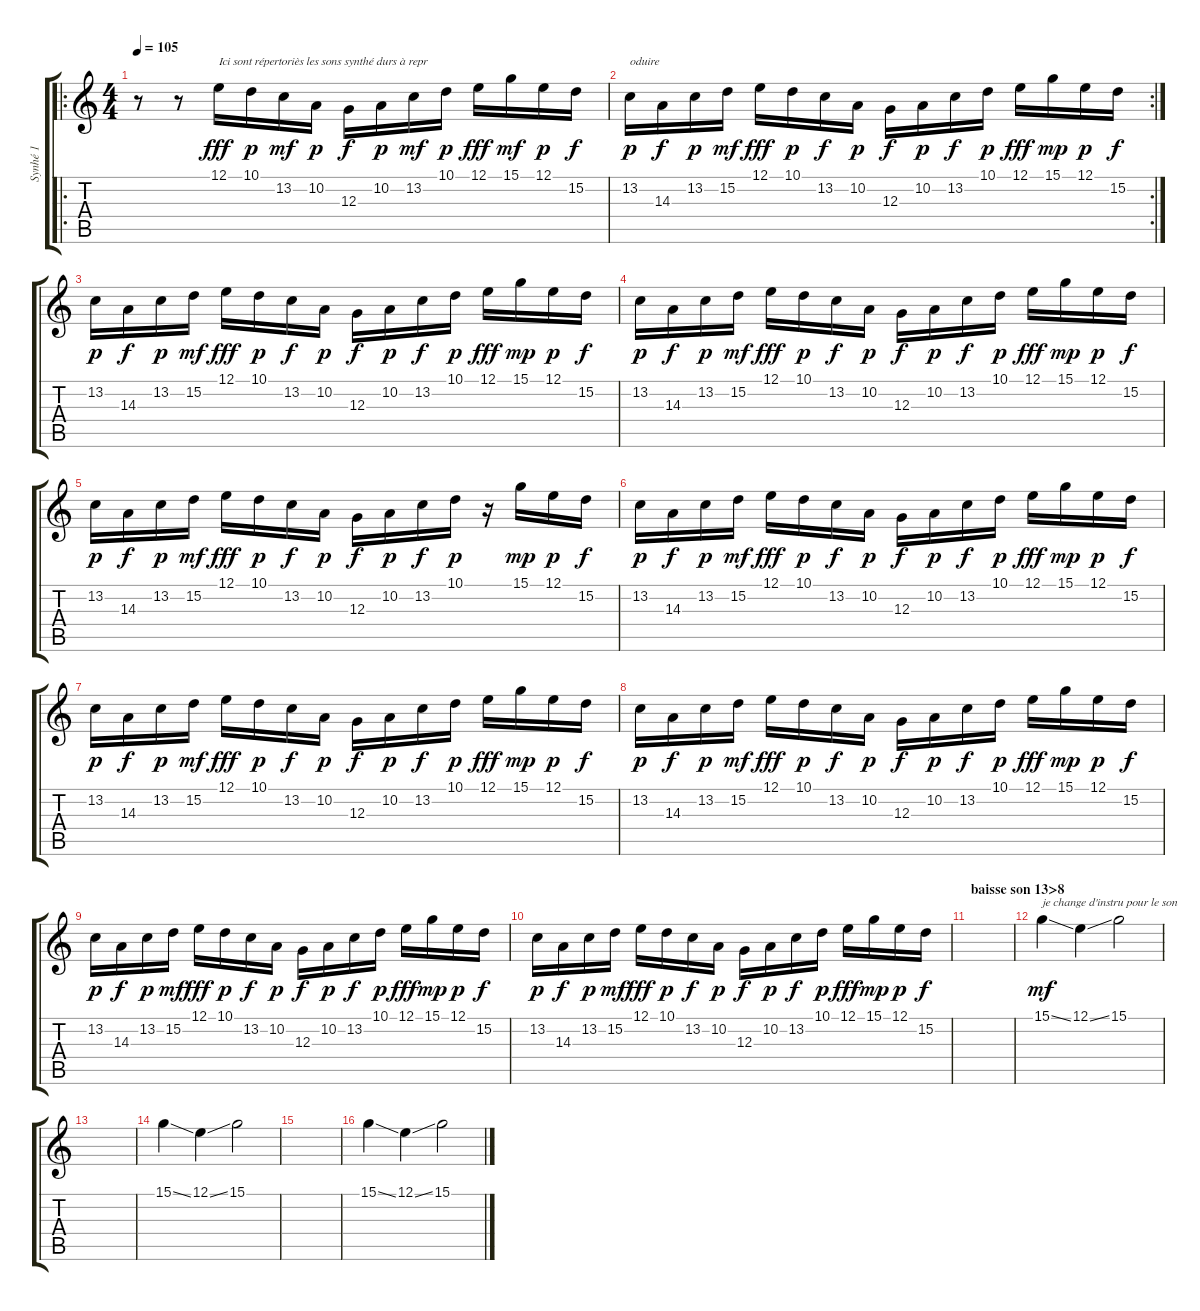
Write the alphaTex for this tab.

\track ("Synhé 1" "Synhé 1") {instrument harpsichord}
\staff {score tabs}
\tuning (E4 B3 G3 D3 A2 E2) {hide}
\ro
\ts (4 4)
\tempo 105
\clef g2
\ks c
r.8{dy fff instrument harpsichord} r.8 12.1.16{txt "Ici sont répertoriès les sons synthé durs à repr"} 10.1.16{dy p} 13.2.16{dy mf} 10.2.16{dy p} 12.3.16{dy f} 10.2.16{dy p} 13.2.16{dy mf} 10.1.16{dy p} 12.1.16{dy fff} 15.1.16{dy mf} 12.1.16{dy p} 15.2.16{dy f} |
\rc 2
13.2.16{txt "oduire" dy p} 14.3.16{dy f} 13.2.16{dy p} 15.2.16{dy mf} 12.1.16{dy fff} 10.1.16{dy p} 13.2.16{dy f} 10.2.16{dy p} 12.3.16{dy f} 10.2.16{dy p} 13.2.16{dy f} 10.1.16{dy p} 12.1.16{dy fff} 15.1.16{dy mp} 12.1.16{dy p} 15.2.16{dy f} |
13.2.16{dy p} 14.3.16{dy f} 13.2.16{dy p} 15.2.16{dy mf} 12.1.16{dy fff} 10.1.16{dy p} 13.2.16{dy f} 10.2.16{dy p} 12.3.16{dy f} 10.2.16{dy p} 13.2.16{dy f} 10.1.16{dy p} 12.1.16{dy fff} 15.1.16{dy mp} 12.1.16{dy p} 15.2.16{dy f} |
13.2.16{dy p} 14.3.16{dy f} 13.2.16{dy p} 15.2.16{dy mf} 12.1.16{dy fff} 10.1.16{dy p} 13.2.16{dy f} 10.2.16{dy p} 12.3.16{dy f} 10.2.16{dy p} 13.2.16{dy f} 10.1.16{dy p} 12.1.16{dy fff} 15.1.16{dy mp} 12.1.16{dy p} 15.2.16{dy f} |
13.2.16{dy p} 14.3.16{dy f} 13.2.16{dy p} 15.2.16{dy mf} 12.1.16{dy fff} 10.1.16{dy p} 13.2.16{dy f} 10.2.16{dy p} 12.3.16{dy f} 10.2.16{dy p} 13.2.16{dy f} 10.1.16{dy p} r.16 15.1.16{dy mp} 12.1.16{dy p} 15.2.16{dy f} |
13.2.16{dy p} 14.3.16{dy f} 13.2.16{dy p} 15.2.16{dy mf} 12.1.16{dy fff} 10.1.16{dy p} 13.2.16{dy f} 10.2.16{dy p} 12.3.16{dy f} 10.2.16{dy p} 13.2.16{dy f} 10.1.16{dy p} 12.1.16{dy fff} 15.1.16{dy mp} 12.1.16{dy p} 15.2.16{dy f} |
13.2.16{dy p} 14.3.16{dy f} 13.2.16{dy p} 15.2.16{dy mf} 12.1.16{dy fff} 10.1.16{dy p} 13.2.16{dy f} 10.2.16{dy p} 12.3.16{dy f} 10.2.16{dy p} 13.2.16{dy f} 10.1.16{dy p} 12.1.16{dy fff} 15.1.16{dy mp} 12.1.16{dy p} 15.2.16{dy f} |
13.2.16{dy p} 14.3.16{dy f} 13.2.16{dy p} 15.2.16{dy mf} 12.1.16{dy fff} 10.1.16{dy p} 13.2.16{dy f} 10.2.16{dy p} 12.3.16{dy f} 10.2.16{dy p} 13.2.16{dy f} 10.1.16{dy p} 12.1.16{dy fff} 15.1.16{dy mp} 12.1.16{dy p} 15.2.16{dy f} |
13.2.16{dy p} 14.3.16{dy f} 13.2.16{dy p} 15.2.16{dy mf} 12.1.16{dy fff} 10.1.16{dy p} 13.2.16{dy f} 10.2.16{dy p} 12.3.16{dy f} 10.2.16{dy p} 13.2.16{dy f} 10.1.16{dy p} 12.1.16{dy fff} 15.1.16{dy mp} 12.1.16{dy p} 15.2.16{dy f} |
13.2.16{dy p} 14.3.16{dy f} 13.2.16{dy p} 15.2.16{dy mf} 12.1.16{dy fff} 10.1.16{dy p} 13.2.16{dy f} 10.2.16{dy p} 12.3.16{dy f} 10.2.16{dy p} 13.2.16{dy f} 10.1.16{dy p} 12.1.16{dy fff} 15.1.16{dy mp} 12.1.16{dy p} 15.2.16{dy f} |
\section ("" "baisse son 13>8")
|
15.1{ss}.4{txt "je change d'instru pour le son" dy mf volume 7 balance 16 instrument fx8scifi} 12.1{ss}.4 15.1.2 |
|
15.1{ss}.4 12.1{ss}.4 15.1.2 |
|
15.1{ss}.4 12.1{ss}.4 15.1.2
